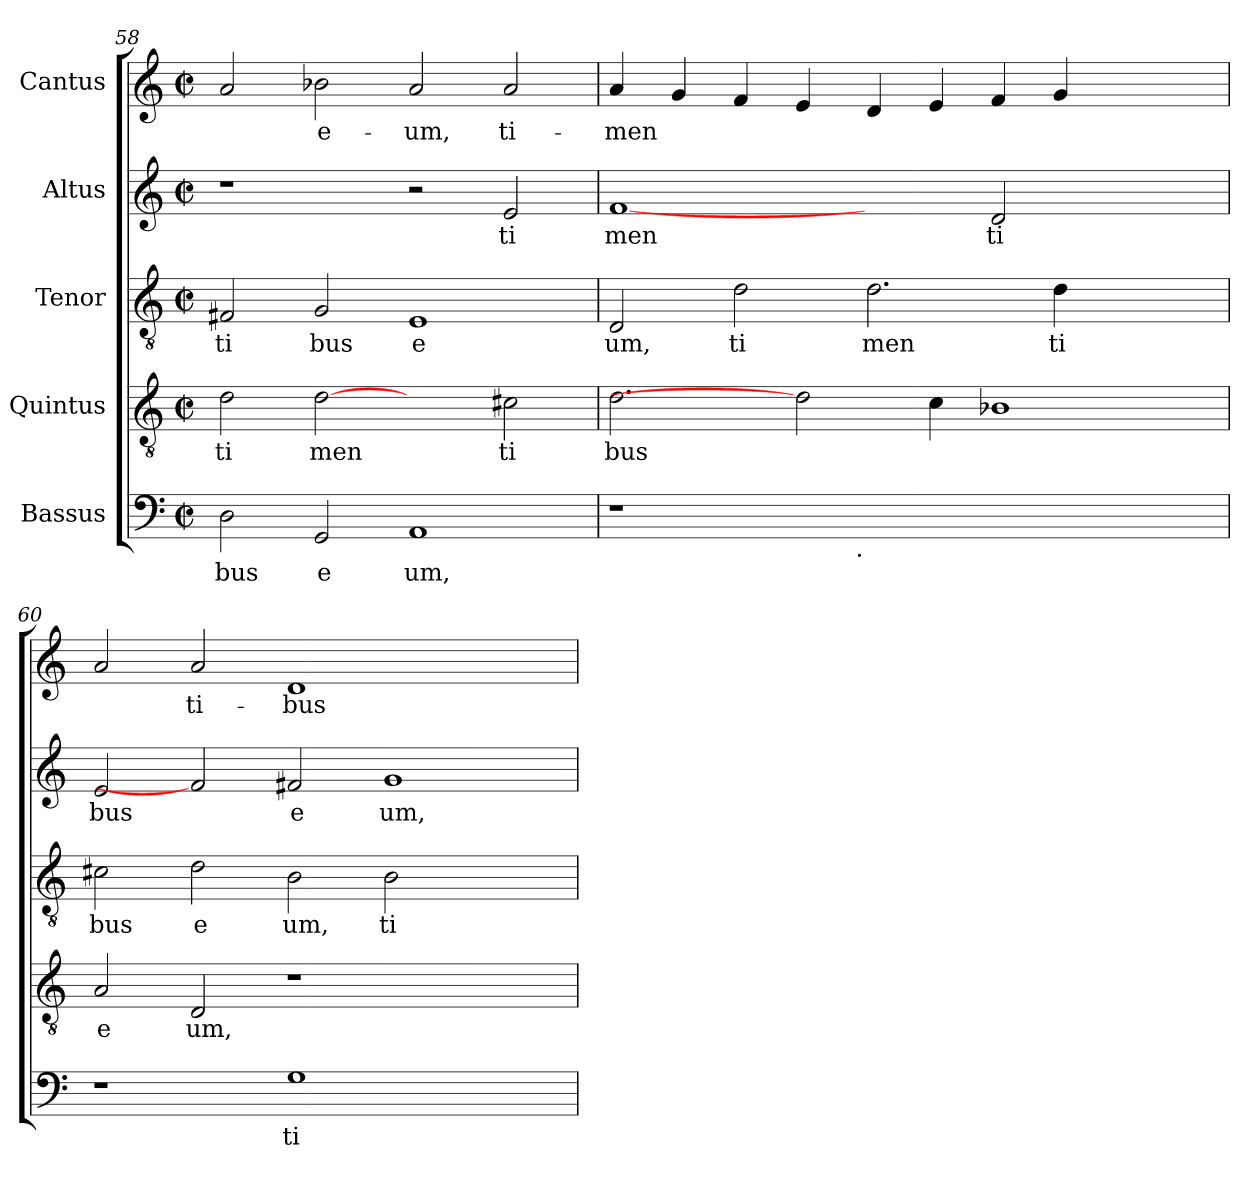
**kern	**text	**kern	**text	**kern	**text	**kern	**text	**kern	**text
*part5	*part5	*part4	*part4	*part3	*part3	*part2	*part2	*part1	*part1
*staff5	*staff5	*staff4	*staff4	*staff3	*staff3	*staff2	*staff2	*staff1	*staff1
*I"Bassus	*	*I"Quintus	*	*I"Tenor	*	*I"Altus	*	*I"Cantus	*
*clefF4	*	*clefGv2	*	*clefGv2	*	*clefG2	*	*clefG2	*
*k[]	*	*k[]	*	*k[]	*	*k[]	*	*k[]	*
*C:	*	*C:	*	*C:	*	*C:	*	*C:	*
*M2/2	*	*M2/2	*	*M2/2	*	*M2/2	*	*M2/2	*
*met(c|)	*	*met(c|)	*	*met(c|)	*	*met(c|)	*	*met(c|)	*
=58	=58	=58	=58	=58	=58	=58	=58	=58	=58
!	!LO:LY:b:cj	!	!LO:LY:b:cj	!	!LO:LY:b:cj	!	!	!	!LO:LY:b:cj
2D\	bus	2d\	ti	2F#X/	ti	1r	.	2a/	.
!	!LO:LY:b:cj	!	!LO:LY:b:cj	!	!LO:LY:b:cj	!	!	!	!LO:LY:b:cj
2GG/	e	[2d	men	2G/	bus	.	.	2b-X\	e-
!	!LO:LY:b:cj	!	!	!	!LO:LY:b:cj	!	!	!	!LO:LY:b:cj
1AA	um,	2ryy	.	1E	e	2r	.	2a/	-um,
!	!	!	!LO:LY:b:cj	!	!	!	!LO:LY:b:cj	!	!LO:LY:b:cj
.	.	2c#X\	ti	.	.	2e/	ti	2a/	ti-
=59	=59	=59	=59	=59	=59	=59	=59	=59	=59
!	!	!	!LO:LY:b:cj	!	!LO:LY:b:cj	!	!LO:LY:b:cj	!	!LO:LY:b:cj
*^	*	*	*	*	*	*	*	*	*
1r	2ryy	.	2.d\	bus	2D/	um,	[1f	men	4a/	-men-
!	!	!	!	!	!	!	!	!	!	!LO:LY:b:cj
.	.	.	.	.	.	.	.	.	4g/	--
!	!	!	!	!	!	!LO:LY:b:cj	!	!	!	!LO:LY:b:cj
.	4ryy	.	.	.	2d\	ti	.	.	4f/	--
!	!	!	!	!	!	!	!	!	!	!LO:LY:b:cj
.	8...ryy	.	2d]	.	.	.	.	.	4e/	--
!	!LO:TX:b:t=.	!	!	!	!	!	!	!	!	!
.	1ryy	.	.	.	.	.	.	.	.	.
!	!	!	!	!	!	!LO:LY:b:cj	!	!	!	!LO:LY:b:cj
1.ryy	.	.	.	.	2.d\	men	2ryy	.	4d/	--
!	!	!	!	!LO:LY:b:cj	!	!	!	!	!	!LO:LY:b:cj
.	.	.	4c\	.	.	.	.	.	4e/	--
!	!	!	!	!LO:LY:b:cj	!	!	!	!LO:LY:b:cj	!	!LO:LY:b:cj
.	.	.	1B-X	.	.	.	2d/	ti	4f/	--
!	!	!	!	!	!	!LO:LY:b:cj	!	!	!	!LO:LY:b:cj
.	.	.	.	.	4d\	ti	.	.	4g/	--
.	2ryy	.	.	.	.	.	.	.	.	.
.	.	.	.	.	2ryy	.	2ryy	.	2ryy	.
.	64ryy	.	.	.	.	.	.	.	.	.
=60	=60	=60	=60	=60	=60	=60	=60	=60	=60	=60
!	!	!	!	!LO:LY:b:cj	!	!LO:LY:b:cj	!	!LO:LY:b:cj	!	!LO:LY:b:cj
*v	*v	*	*	*	*	*	*	*	*	*
1r	.	2A/	e	2c#X\	bus	2e/	bus	2a/	--
!	!	!	!LO:LY:b:cj	!	!LO:LY:b:cj	!	!	!	!LO:LY:b:cj
.	.	2D/	um,	2d\	e	2f]	.	2a/	-ti-
!	!LO:LY:b:cj	!	!	!	!LO:LY:b:cj	!	!LO:LY:b:cj	!	!LO:LY:b:cj
1G	ti	1r	.	2B\	um,	2f#X/	e	1d	-bus
!	!	!	!	!	!LO:LY:b:cj	!	!LO:LY:b:cj	!	!
.	.	.	.	2B\	ti	1g	um,	.	.
2ryy	.	2ryy	.	2ryy	.	.	.	2ryy	.
=	=	=	=	=	=	=	=	=	=
*-	*-	*-	*-	*-	*-	*-	*-	*-	*-
